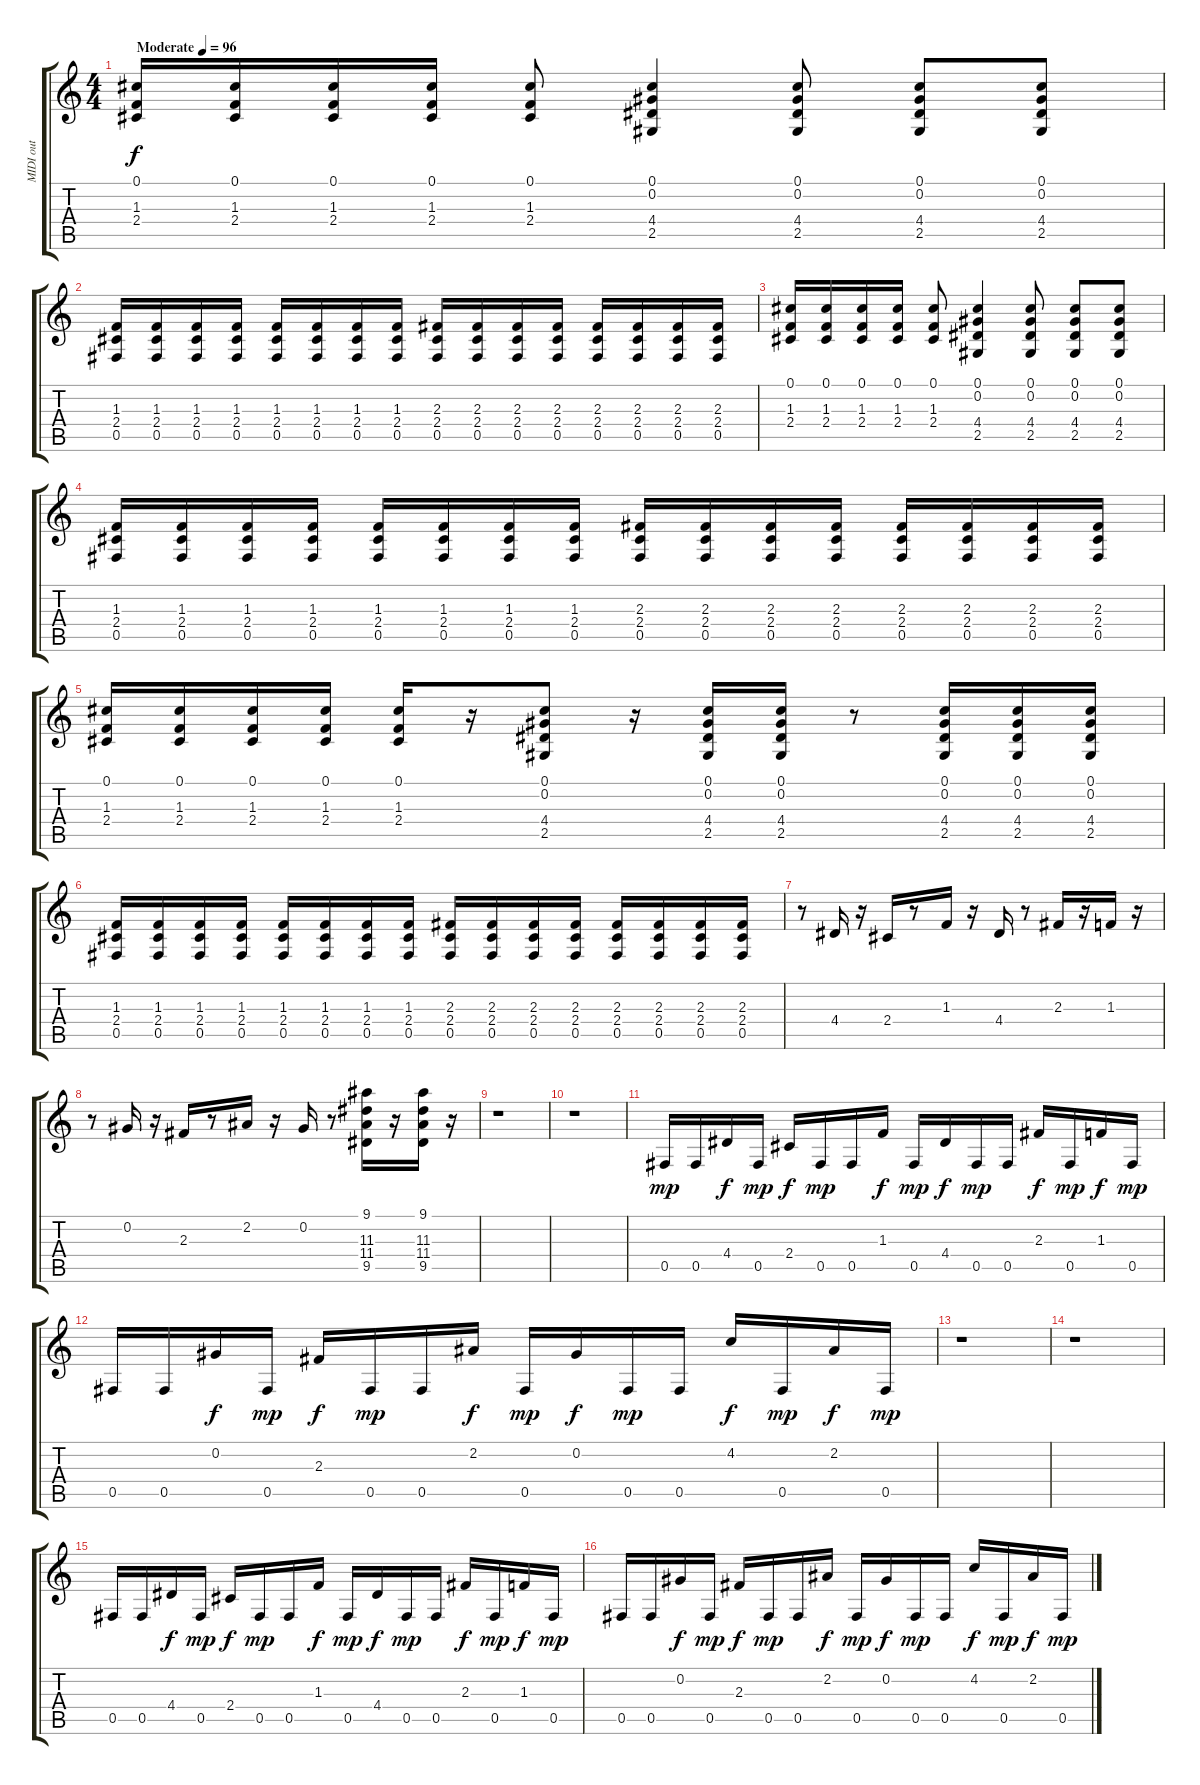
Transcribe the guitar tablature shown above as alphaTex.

\track ("MIDI out" "MIDI out") {instrument overdrivenguitar}
\staff {score tabs}
\tuning (Db4 Ab3 E3 B2 Gb2 Db2) {hide}
\ts (4 4)
\tempo (96 "Moderate")
\clef g2
\ks c
(0.1 1.3 2.4).16{dy f instrument overdrivenguitar} (0.1 1.3 2.4).16 (0.1 1.3 2.4).16 (0.1 1.3 2.4).16 (0.1 1.3 2.4).8 (0.1 0.2 4.4 2.5).4 (0.1 0.2 4.4 2.5).8 (0.1 0.2 4.4 2.5).8 (0.1 0.2 4.4 2.5).8 |
(1.3 2.4 0.5).16 (1.3 2.4 0.5).16 (1.3 2.4 0.5).16 (1.3 2.4 0.5).16 (1.3 2.4 0.5).16 (1.3 2.4 0.5).16 (1.3 2.4 0.5).16 (1.3 2.4 0.5).16 (2.3 2.4 0.5).16 (2.3 2.4 0.5).16 (2.3 2.4 0.5).16 (2.3 2.4 0.5).16 (2.3 2.4 0.5).16 (2.3 2.4 0.5).16 (2.3 2.4 0.5).16 (2.3 2.4 0.5).16 |
(0.1 1.3 2.4).16 (0.1 1.3 2.4).16 (0.1 1.3 2.4).16 (0.1 1.3 2.4).16 (0.1 1.3 2.4).8 (0.1 0.2 4.4 2.5).4 (0.1 0.2 4.4 2.5).8 (0.1 0.2 4.4 2.5).8 (0.1 0.2 4.4 2.5).8 |
(1.3 2.4 0.5).16 (1.3 2.4 0.5).16 (1.3 2.4 0.5).16 (1.3 2.4 0.5).16 (1.3 2.4 0.5).16 (1.3 2.4 0.5).16 (1.3 2.4 0.5).16 (1.3 2.4 0.5).16 (2.3 2.4 0.5).16 (2.3 2.4 0.5).16 (2.3 2.4 0.5).16 (2.3 2.4 0.5).16 (2.3 2.4 0.5).16 (2.3 2.4 0.5).16 (2.3 2.4 0.5).16 (2.3 2.4 0.5).16 |
(0.1 1.3 2.4).16 (0.1 1.3 2.4).16 (0.1 1.3 2.4).16 (0.1 1.3 2.4).16 (0.1 1.3 2.4).16 r.16 (0.1 0.2 4.4 2.5).8 r.16 (0.1 0.2 4.4 2.5).16 (0.1 0.2 4.4 2.5).16 r.8 (0.1 0.2 4.4 2.5).16 (0.1 0.2 4.4 2.5).16 (0.1 0.2 4.4 2.5).16 |
(1.3 2.4 0.5).16 (1.3 2.4 0.5).16 (1.3 2.4 0.5).16 (1.3 2.4 0.5).16 (1.3 2.4 0.5).16 (1.3 2.4 0.5).16 (1.3 2.4 0.5).16 (1.3 2.4 0.5).16 (2.3 2.4 0.5).16 (2.3 2.4 0.5).16 (2.3 2.4 0.5).16 (2.3 2.4 0.5).16 (2.3 2.4 0.5).16 (2.3 2.4 0.5).16 (2.3 2.4 0.5).16 (2.3 2.4 0.5).16 |
r.8 4.4.16 r.16 2.4.16 r.8 1.3.16 r.16 4.4.16 r.8 2.3.16 r.16 1.3.16 r.16 |
r.8 0.2.16 r.16 2.3.16 r.8 2.2.16 r.16 0.2.16 r.8 (9.1 11.3 11.4 9.5).16 r.16 (9.1 11.3 11.4 9.5).16 r.16 |
r.1 |
r.1 |
0.5.16{dy mp} 0.5.16 4.4.16{dy f} 0.5.16{dy mp} 2.4.16{dy f} 0.5.16{dy mp} 0.5.16 1.3.16{dy f} 0.5.16{dy mp} 4.4.16{dy f} 0.5.16{dy mp} 0.5.16 2.3.16{dy f} 0.5.16{dy mp} 1.3.16{dy f} 0.5.16{dy mp} |
0.5.16 0.5.16 0.2.16{dy f} 0.5.16{dy mp} 2.3.16{dy f} 0.5.16{dy mp} 0.5.16 2.2.16{dy f} 0.5.16{dy mp} 0.2.16{dy f} 0.5.16{dy mp} 0.5.16 4.2.16{dy f} 0.5.16{dy mp} 2.2.16{dy f} 0.5.16{dy mp} |
r.1 |
r.1 |
0.5.16 0.5.16 4.4.16{dy f} 0.5.16{dy mp} 2.4.16{dy f} 0.5.16{dy mp} 0.5.16 1.3.16{dy f} 0.5.16{dy mp} 4.4.16{dy f} 0.5.16{dy mp} 0.5.16 2.3.16{dy f} 0.5.16{dy mp} 1.3.16{dy f} 0.5.16{dy mp} |
0.5.16 0.5.16 0.2.16{dy f} 0.5.16{dy mp} 2.3.16{dy f} 0.5.16{dy mp} 0.5.16 2.2.16{dy f} 0.5.16{dy mp} 0.2.16{dy f} 0.5.16{dy mp} 0.5.16 4.2.16{dy f} 0.5.16{dy mp} 2.2.16{dy f} 0.5.16{dy mp}
